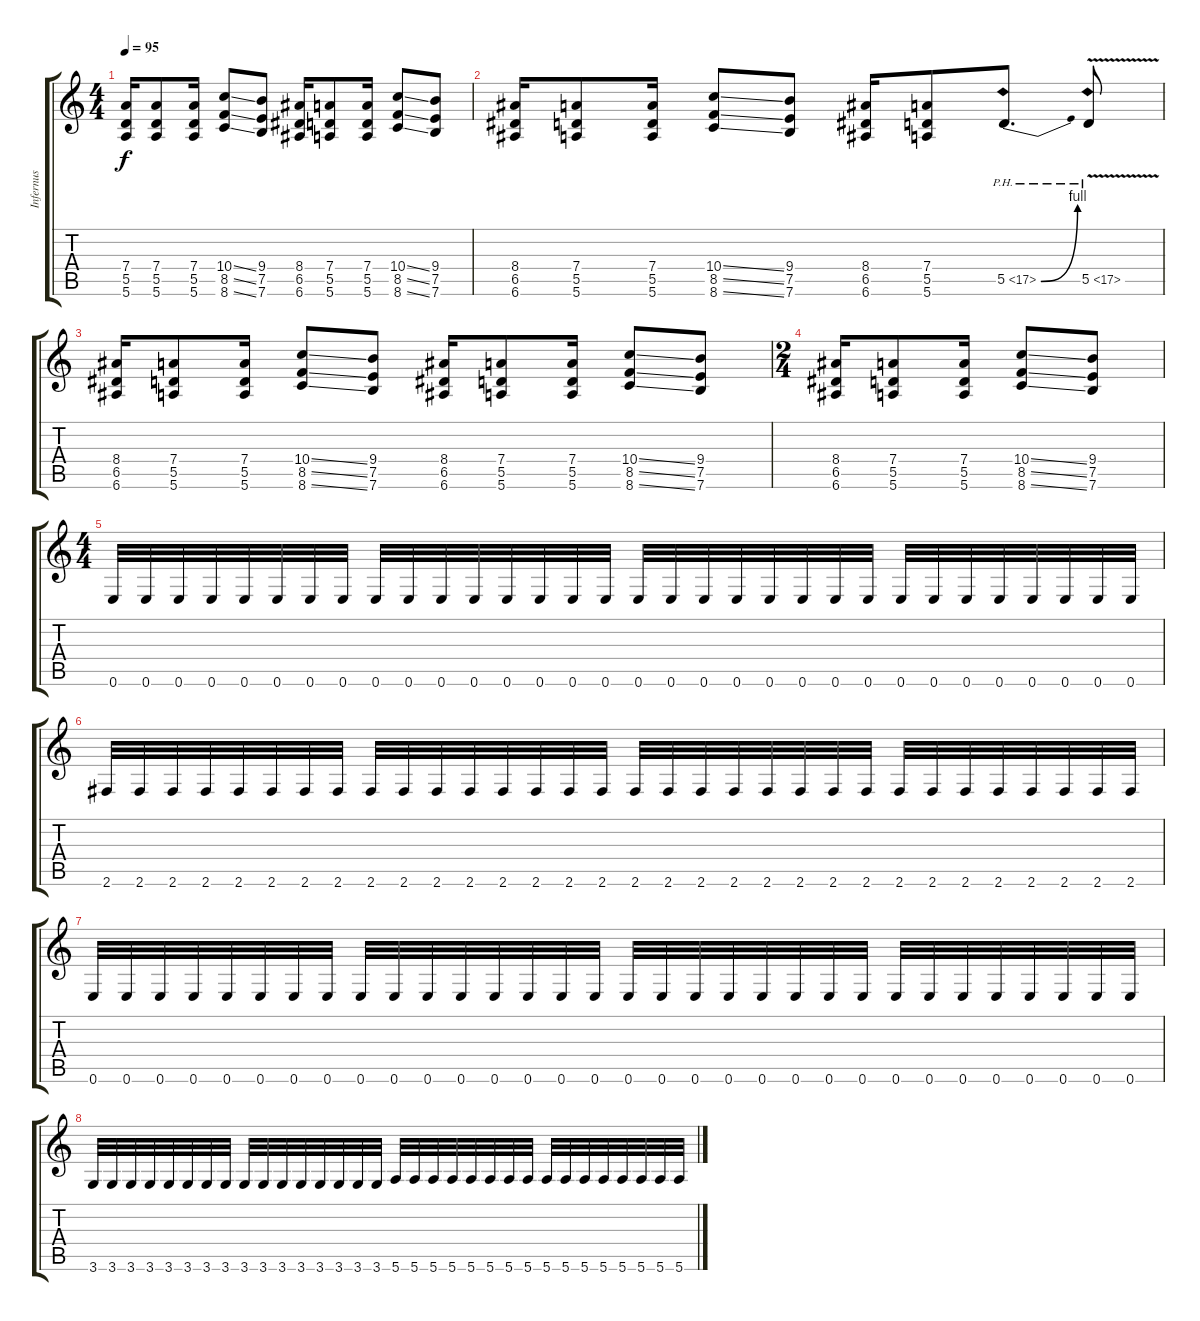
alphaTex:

\track ("Infernus" "Infernus") {instrument distortionguitar}
\staff {score tabs}
\tuning (E4 B3 G3 D3 A2 E2) {hide}
\ts (4 4)
\tempo 95
\clef g2
\ks c
(7.4 5.5 5.6).16{dy f} (7.4 5.5 5.6).8 (7.4 5.5 5.6).16 (10.4{ss} 8.5{ss} 8.6{ss}).8 (9.4 7.5 7.6).8 (8.4 6.5 6.6).16 (7.4 5.5 5.6).8 (7.4 5.5 5.6).16 (10.4{ss} 8.5{ss} 8.6{ss}).8 (9.4 7.5 7.6).8 |
(8.4 6.5 6.6).16 (7.4 5.5 5.6).8 (7.4 5.5 5.6).16 (10.4{ss} 8.5{ss} 8.6{ss}).8 (9.4 7.5 7.6).8 (8.4 6.5 6.6).16 (7.4 5.5 5.6).8 5.5{be (bend 0 0 60 4) ph 12}.8{d} 5.5{ph 12 v}.8 |
(8.4 6.5 6.6).16 (7.4 5.5 5.6).8 (7.4 5.5 5.6).16 (10.4{ss} 8.5{ss} 8.6{ss}).8 (9.4 7.5 7.6).8 (8.4 6.5 6.6).16 (7.4 5.5 5.6).8 (7.4 5.5 5.6).16 (10.4{ss} 8.5{ss} 8.6{ss}).8 (9.4 7.5 7.6).8 |
\ts (2 4)
(8.4 6.5 6.6).16 (7.4 5.5 5.6).8 (7.4 5.5 5.6).16 (10.4{ss} 8.5{ss} 8.6{ss}).8 (9.4 7.5 7.6).8 |
\ts (4 4)
0.6.32 0.6.32 0.6.32 0.6.32 0.6.32 0.6.32 0.6.32 0.6.32 0.6.32 0.6.32 0.6.32 0.6.32 0.6.32 0.6.32 0.6.32 0.6.32 0.6.32 0.6.32 0.6.32 0.6.32 0.6.32 0.6.32 0.6.32 0.6.32 0.6.32 0.6.32 0.6.32 0.6.32 0.6.32 0.6.32 0.6.32 0.6.32 |
2.6.32 2.6.32 2.6.32 2.6.32 2.6.32 2.6.32 2.6.32 2.6.32 2.6.32 2.6.32 2.6.32 2.6.32 2.6.32 2.6.32 2.6.32 2.6.32 2.6.32 2.6.32 2.6.32 2.6.32 2.6.32 2.6.32 2.6.32 2.6.32 2.6.32 2.6.32 2.6.32 2.6.32 2.6.32 2.6.32 2.6.32 2.6.32 |
0.6.32 0.6.32 0.6.32 0.6.32 0.6.32 0.6.32 0.6.32 0.6.32 0.6.32 0.6.32 0.6.32 0.6.32 0.6.32 0.6.32 0.6.32 0.6.32 0.6.32 0.6.32 0.6.32 0.6.32 0.6.32 0.6.32 0.6.32 0.6.32 0.6.32 0.6.32 0.6.32 0.6.32 0.6.32 0.6.32 0.6.32 0.6.32 |
3.6.32 3.6.32 3.6.32 3.6.32 3.6.32 3.6.32 3.6.32 3.6.32 3.6.32 3.6.32 3.6.32 3.6.32 3.6.32 3.6.32 3.6.32 3.6.32 5.6.32 5.6.32 5.6.32 5.6.32 5.6.32 5.6.32 5.6.32 5.6.32 5.6.32 5.6.32 5.6.32 5.6.32 5.6.32 5.6.32 5.6.32 5.6.32
